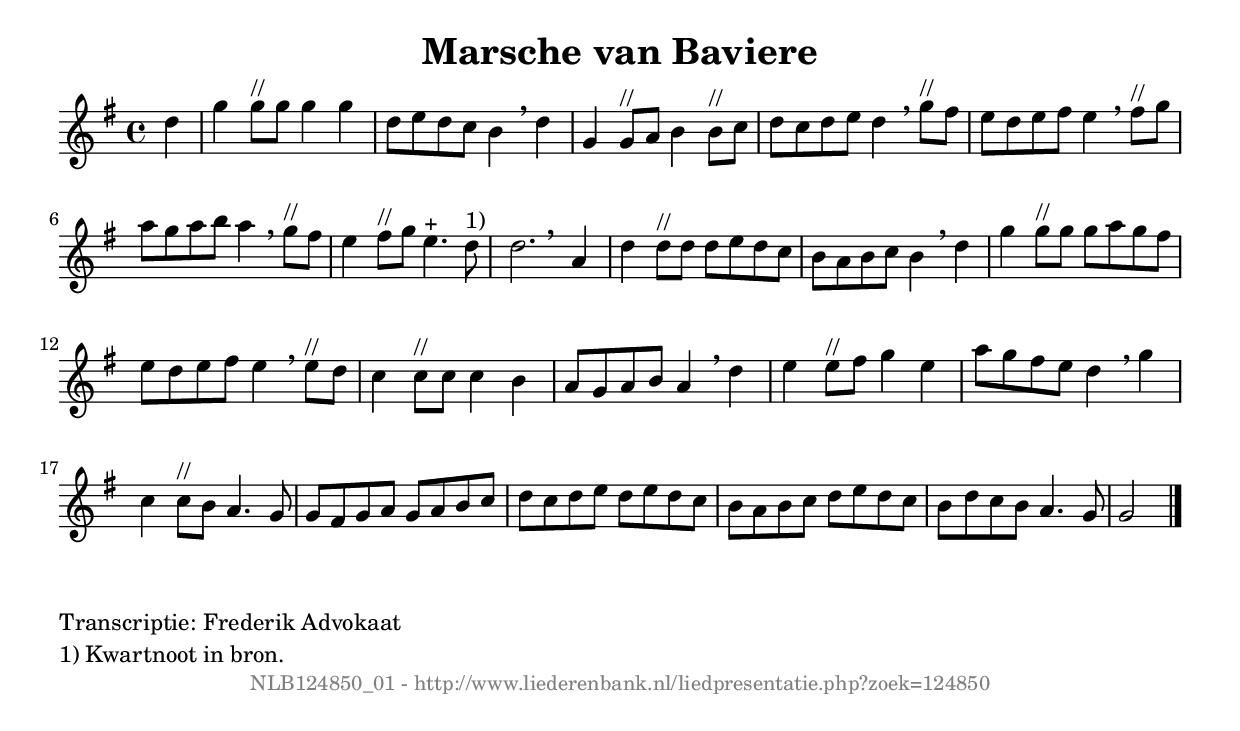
%
% produced by wce2krn 1.64 (7 June 2014)
%
\version"2.16"
#(append! paper-alist '(("long" . (cons (* 210 mm) (* 2000 mm)))))
#(set-default-paper-size "long")
sb = {\breathe}
mBreak = {\breathe }
bBreak = {\breathe }
x = {\once\override NoteHead #'style = #'cross }
gl=\glissando
itime={\override Staff.TimeSignature #'stencil = ##f }
ficta = {\once\set suggestAccidentals = ##t}
fine = {\once\override Score.RehearsalMark #'self-alignment-X = #1 \mark \markup {\italic{Fine}}}
dc = {\once\override Score.RehearsalMark #'self-alignment-X = #1 \mark \markup {\italic{D.C.}}}
dcf = {\once\override Score.RehearsalMark #'self-alignment-X = #1 \mark \markup {\italic{D.C. al Fine}}}
dcc = {\once\override Score.RehearsalMark #'self-alignment-X = #1 \mark \markup {\italic{D.C. al Coda}}}
ds = {\once\override Score.RehearsalMark #'self-alignment-X = #1 \mark \markup {\italic{D.S.}}}
dsf = {\once\override Score.RehearsalMark #'self-alignment-X = #1 \mark \markup {\italic{D.S. al Fine}}}
dsc = {\once\override Score.RehearsalMark #'self-alignment-X = #1 \mark \markup {\italic{D.S. al Coda}}}
pv = {\set Score.repeatCommands = #'((volta "1"))}
sv = {\set Score.repeatCommands = #'((volta "2"))}
tv = {\set Score.repeatCommands = #'((volta "3"))}
qv = {\set Score.repeatCommands = #'((volta "4"))}
xv = {\set Score.repeatCommands = #'((volta #f))}
\header{ tagline = ""
title = "Marsche van Baviere"
}
\score {{
\key g \major
\relative g'
{
\set melismaBusyProperties = #'()
\partial 32*8
\time 4/4
\tempo 4=120
\override Score.MetronomeMark #'transparent = ##t
\override Score.RehearsalMark #'break-visibility = #(vector #t #t #f)
d'4 | g4 g8^"//" g g4 g d8 e d c b4 \sb d g, g8^"//" a b4 b8^"//" c d c d e d4 \mBreak
g8^"//" fis | e d e fis e4 \sb fis8^"//" g a g a b a4 \sb g8^"//" fis e4 fis8^"//" g e4.^"+" d8^"1)" d2. \bar ":|" \bBreak
a4 | d d8^"//" d d e d c b a b c b4 \sb d g g8^"//" g g a g fis e d e fis e4 \mBreak
e8^"//" d | c4 c8^"//" c c4 b a8 g a b a4 \sb d e e8^"//" fis g4 e a8 g fis e d4 \mBreak
g4 | c, c8^"//" b a4. g8 g fis g a g a b c d c d e d e d c b a b c d e d c b d c b a4. g8 g2 \bar "|."
 }}
 \midi { }
 \layout {
            indent = 0.0\cm
}
}
\markup { \wordwrap-string #" 
Transcriptie: Frederik Advokaat

1) Kwartnoot in bron.
"}
\markup { \vspace #0 } \markup { \with-color #grey \fill-line { \center-column { \smaller "NLB124850_01 - http://www.liederenbank.nl/liedpresentatie.php?zoek=124850" } } }
